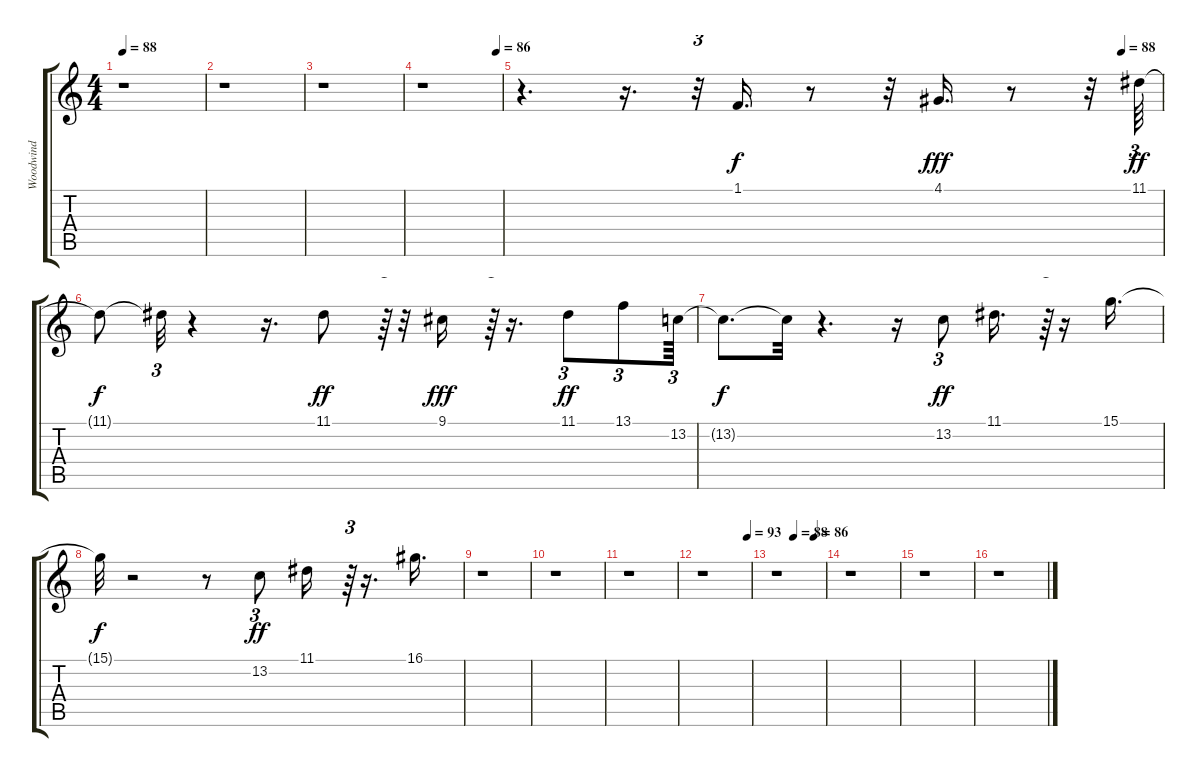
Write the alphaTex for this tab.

\track ("Woodwind" "Woodwind") {instrument flute}
\staff {score tabs}
\tuning (E4 B3 G3 D3 A2 E2) {hide}
\ts (4 4)
\tempo 88
\clef g2
\ks c
r.1{dy f} |
r.1 |
r.1 |
\tempo (86 0.9375)
r.1 |
\tempo (88 0.9375)
r.4{d} r.16{d} r.32{tu (3 2)} 1.1.16{d balance 9 instrument frenchhorn} r.8 r.32 4.1.16{d dy fff} r.8 r.32 11.1.64{tu (3 2) dy ff} |
11.1{t}.8{dy f} 11.1{t}.32{tu (3 2)} r.4 r.16{d} 11.1.8{dy ff} r.64{tu (3 2)} r.32 9.1.16{dy fff} r.64{tu (3 2)} r.16{d} 11.1.8{tu (3 2) dy ff} 13.1.8{tu (3 2)} 13.2.64{tu (3 2)} |
13.2{t}.8{d dy f} 13.2{t}.32 r.4{d} r.16 13.2.8{tu (3 2) dy ff} 11.1.16{d} r.64{tu (3 2)} r.16 15.1.16{d} |
15.1{t}.32{dy f} r.2 r.8 13.2.8{tu (3 2) dy ff} 11.1.16 r.64{tu (3 2)} r.16{d} 16.1.16{d} |
r.1 |
r.1 |
r.1 |
\tempo (93 0.9375)
r.1 |
\tempo (88 0.3645833333333333)
\tempo (86 0.78125)
r.1 |
r.1 |
r.1 |
r.1
